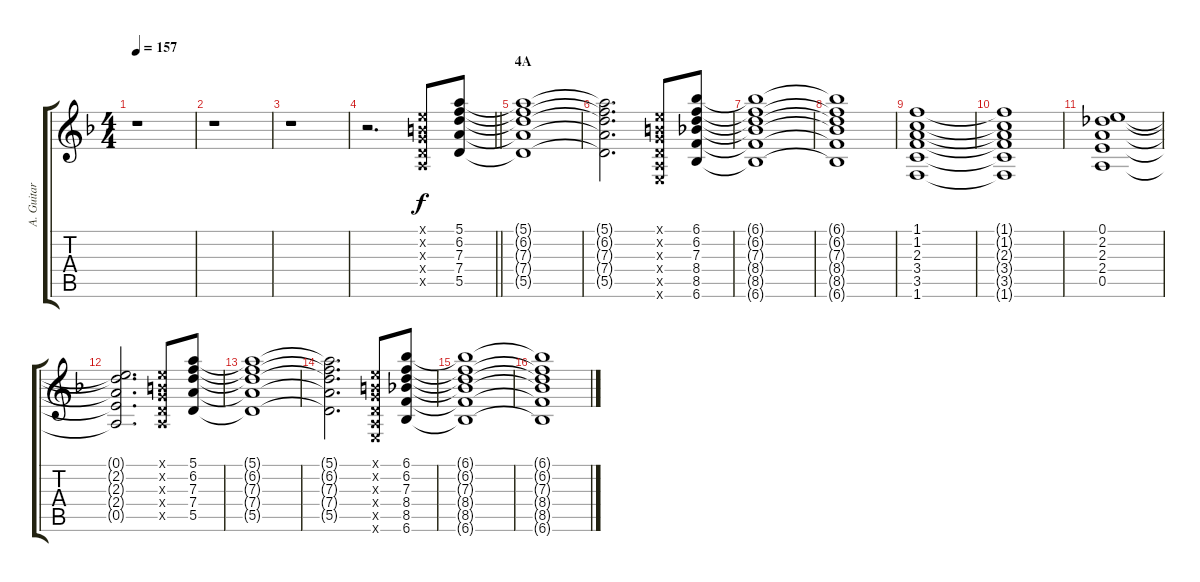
\track ("A. Guitar" "A. Guitar") {instrument acousticguitarsteel}
\staff {score tabs}
\tuning (E4 B3 G3 D3 A2 E2) {hide}
\ts (4 4)
\tempo 157
\clef g2
\ks f
r.1{dy f} |
r.1 |
r.1 |
\barLineRight lightlight
r.2{d} (0.1{x} 0.2{x} 0.3{x} 0.4{x} 0.5{x}).8 (5.1 6.2 7.3 7.4 5.5).8 |
\section ("" "4A")
(5.1{t} 6.2{t} 7.3{t} 7.4{t} 5.5{t}).1 |
(5.1{t} 6.2{t} 7.3{t} 7.4{t} 5.5{t}).2{d} (0.1{x} 0.2{x} 0.3{x} 0.4{x} 0.5{x} 0.6{x}).8 (6.1 6.2 7.3 8.4 8.5 6.6).8 |
(6.1{t} 6.2{t} 7.3{t} 8.4{t} 8.5{t} 6.6{t}).1 |
(6.1{t} 6.2{t} 7.3{t} 8.4{t} 8.5{t} 6.6{t}).1 |
(1.1 1.2 2.3 3.4 3.5 1.6).1 |
(1.1{t} 1.2{t} 2.3{t} 3.4{t} 3.5{t} 1.6{t}).1 |
(0.1 2.2 2.3 2.4 0.5).1 |
(0.1{t} 2.2{t} 2.3{t} 2.4{t} 0.5{t}).2{d} (0.1{x} 0.2{x} 0.3{x} 0.4{x} 0.5{x}).8 (5.1 6.2 7.3 7.4 5.5).8 |
(5.1{t} 6.2{t} 7.3{t} 7.4{t} 5.5{t}).1 |
(5.1{t} 6.2{t} 7.3{t} 7.4{t} 5.5{t}).2{d} (0.1{x} 0.2{x} 0.3{x} 0.4{x} 0.5{x} 0.6{x}).8 (6.1 6.2 7.3 8.4 8.5 6.6).8 |
(6.1{t} 6.2{t} 7.3{t} 8.4{t} 8.5{t} 6.6{t}).1 |
(6.1{t} 6.2{t} 7.3{t} 8.4{t} 8.5{t} 6.6{t}).1
